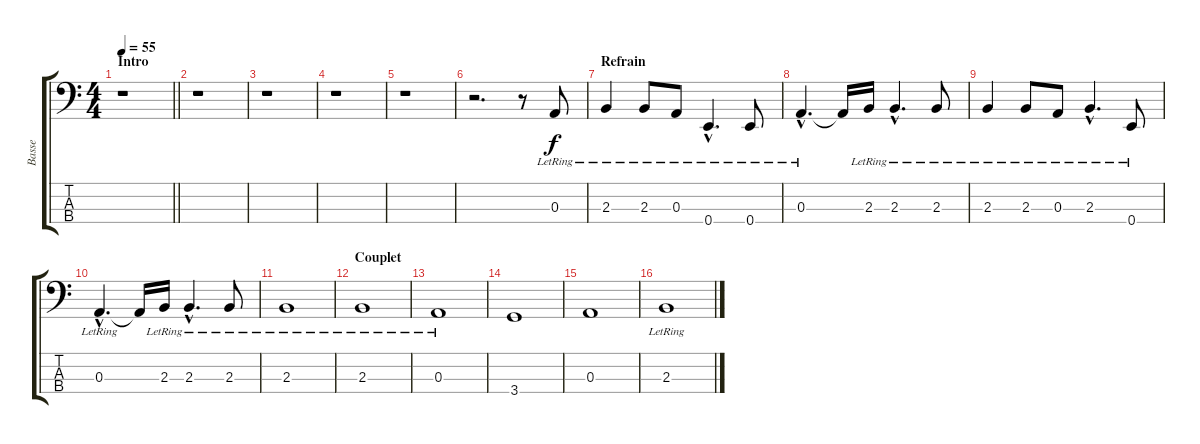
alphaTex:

\track ("Basse" "Basse") {instrument electricbassfinger}
\staff {score tabs}
\tuning (G2 D2 A1 E1) {hide}
\ts (4 4)
\section ("" "Intro")
\tempo 55
\clef f4
\barLineRight lightlight
\ks c
r.1{dy f instrument electricbassfinger} |
r.1 |
r.1 |
r.1 |
r.1 |
r.2{d} r.8 0.3{lr}.8 |
\section ("" "Refrain")
2.3{lr}.4 2.3{lr}.8 0.3{lr}.8 0.4{hac lr}.4{d} 0.4{lr}.8 |
0.3{hac lr}.4{d} 0.3{t}.16 2.3{lr}.16 2.3{hac lr}.4{d} 2.3{lr}.8 |
2.3{lr}.4 2.3{lr}.8 0.3{lr}.8 2.3{hac lr}.4{d} 0.4{lr}.8 |
0.3{hac lr}.4{d} 0.3{t}.16 2.3{lr}.16 2.3{hac lr}.4{d} 2.3{lr}.8 |
2.3{lr}.1 |
\section ("" "Couplet")
2.3{lr}.1 |
0.3{lr}.1 |
3.4.1 |
0.3.1 |
2.3{lr}.1
